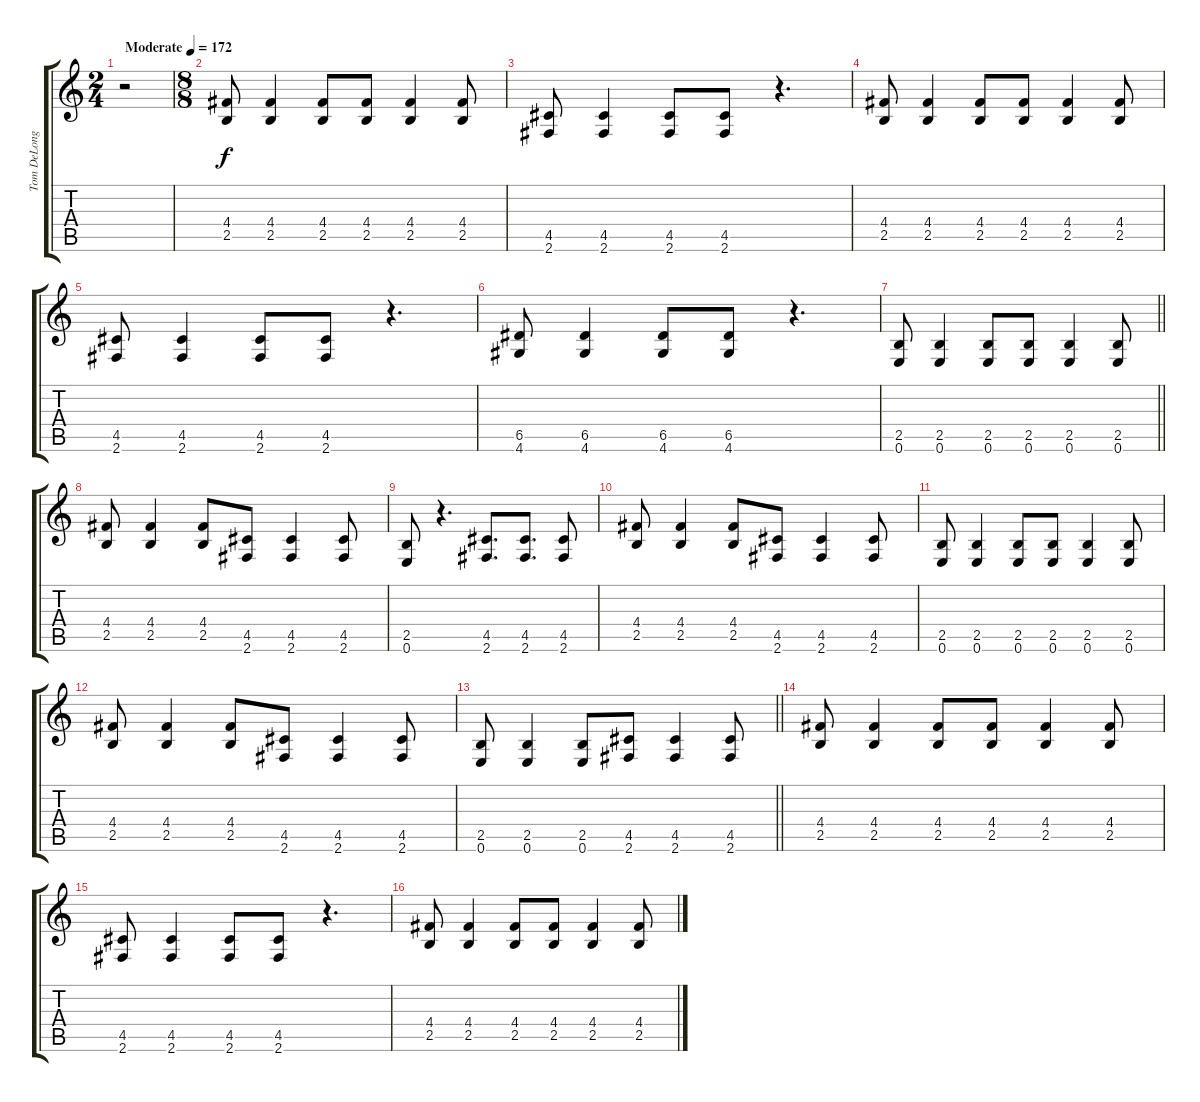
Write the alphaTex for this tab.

\track ("Tom DeLonge (Guitar)" "Tom DeLong") {instrument distortionguitar}
\staff {score tabs}
\tuning (E4 B3 G3 D3 A2 E2) {hide}
\ts (2 4)
\tempo (172 "Moderate")
\clef g2
\ks c
r.2{dy f instrument distortionguitar} |
\ts (8 8)
(4.4 2.5).8 (4.4 2.5).4 (4.4 2.5).8 (4.4 2.5).8 (4.4 2.5).4 (4.4 2.5).8 |
(4.5 2.6).8 (4.5 2.6).4 (4.5 2.6).8 (4.5 2.6).8 r.4{d} |
(4.4 2.5).8 (4.4 2.5).4 (4.4 2.5).8 (4.4 2.5).8 (4.4 2.5).4 (4.4 2.5).8 |
(4.5 2.6).8 (4.5 2.6).4 (4.5 2.6).8 (4.5 2.6).8 r.4{d} |
(6.5 4.6).8 (6.5 4.6).4 (6.5 4.6).8 (6.5 4.6).8 r.4{d} |
\barLineRight lightlight
(2.5 0.6).8 (2.5 0.6).4 (2.5 0.6).8 (2.5 0.6).8 (2.5 0.6).4 (2.5 0.6).8 |
(4.4 2.5).8 (4.4 2.5).4 (4.4 2.5).8 (4.5 2.6).8 (4.5 2.6).4 (4.5 2.6).8 |
(2.5 0.6).8 r.4{d} (4.5 2.6).8{d} (4.5 2.6).8{d} (4.5 2.6).8 |
(4.4 2.5).8 (4.4 2.5).4 (4.4 2.5).8 (4.5 2.6).8 (4.5 2.6).4 (4.5 2.6).8 |
(2.5 0.6).8 (2.5 0.6).4 (2.5 0.6).8 (2.5 0.6).8 (2.5 0.6).4 (2.5 0.6).8 |
(4.4 2.5).8 (4.4 2.5).4 (4.4 2.5).8 (4.5 2.6).8 (4.5 2.6).4 (4.5 2.6).8 |
\barLineRight lightlight
(2.5 0.6).8 (2.5 0.6).4 (2.5 0.6).8 (4.5 2.6).8 (4.5 2.6).4 (4.5 2.6).8 |
(4.4 2.5).8 (4.4 2.5).4 (4.4 2.5).8 (4.4 2.5).8 (4.4 2.5).4 (4.4 2.5).8 |
(4.5 2.6).8 (4.5 2.6).4 (4.5 2.6).8 (4.5 2.6).8 r.4{d} |
(4.4 2.5).8 (4.4 2.5).4 (4.4 2.5).8 (4.4 2.5).8 (4.4 2.5).4 (4.4 2.5).8
